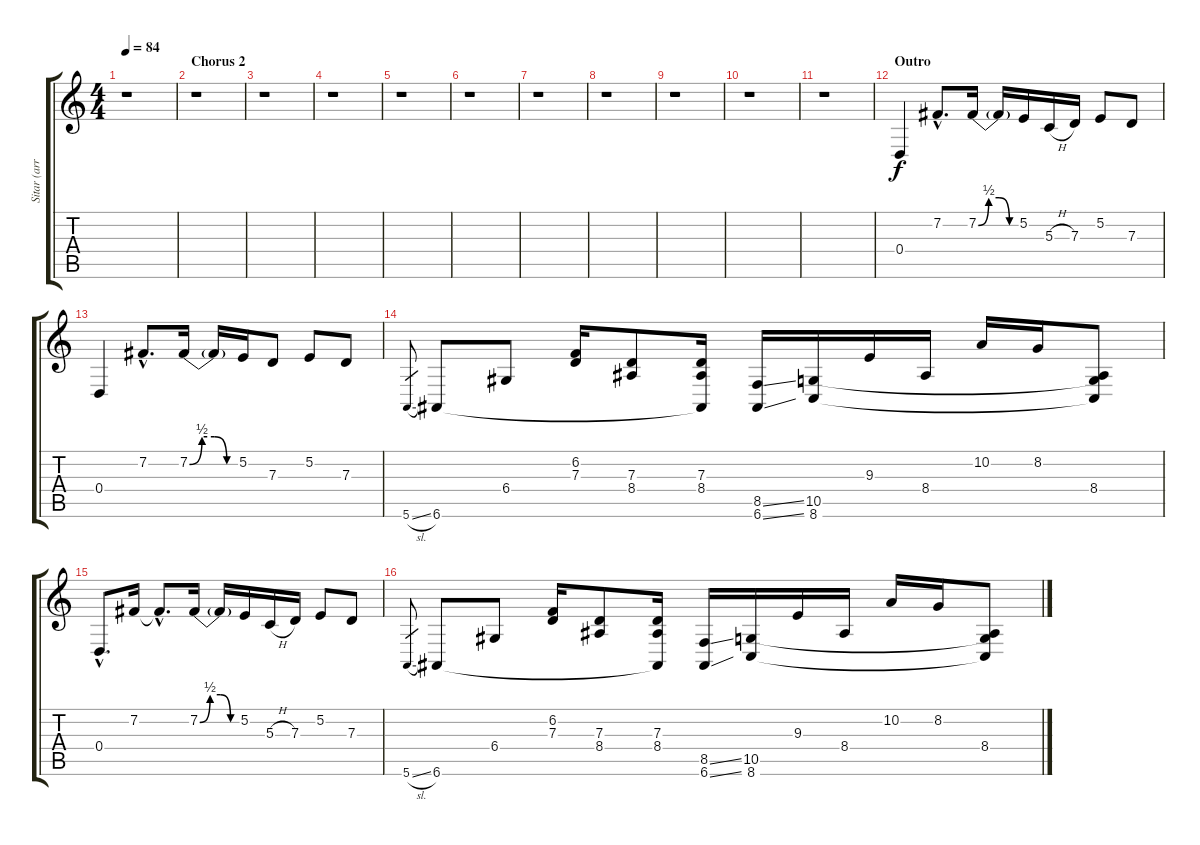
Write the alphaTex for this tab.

\track ("Sitar (arranged)" "Sitar (arr") {instrument sitar}
\staff {score tabs}
\tuning (E4 B3 G3 D3 A2 E2) {hide}
\ts (4 4)
\tempo 84
\clef g2
\ks c
r.1{dy f} |
\section ("" "Chorus 2")
r.1 |
r.1 |
r.1 |
r.1 |
r.1 |
r.1 |
r.1 |
r.1 |
r.1 |
r.1 |
\section ("" "Outro")
0.4.4 7.2{hac}.8{d} 7.2{be (custom 0 0 15 2 30 2 45 0 60 0)}.16 7.2{t}.16 5.2.16 5.3{h}.16 7.3.16 5.2.8 7.3.8 |
0.4.4 7.2{hac}.8{d} 7.2{be (custom 0 0 15 2 30 2 45 0 60 0)}.16 7.2{t}.16 5.2.16 7.3.8 5.2.8 7.3.8 |
5.6{sl}.8{gr} 6.6.8 6.4.8 (6.2 7.3).16 (7.3 8.4).8 (7.3 8.4 6.6{t}).16 (8.5{ss} 6.6{ss}).16 (10.5 8.6).16 9.3.16 8.4.16 10.2.16 8.2.16 (8.4 10.5{t} 8.6{t}).8 |
0.4{hac}.8{d} 7.2.16 7.2{hac t}.8{d} 7.2{be (custom 0 0 15 2 30 2 45 0 60 0)}.16 7.2{t}.16 5.2.16 5.3{h}.16 7.3.16 5.2.8 7.3.8 |
5.6{sl}.8{gr} 6.6.8 6.4.8 (6.2 7.3).16 (7.3 8.4).8 (7.3 8.4 6.6{t}).16 (8.5{ss} 6.6{ss}).16 (10.5 8.6).16 9.3.16 8.4.16 10.2.16 8.2.16 (8.4 10.5{t} 8.6{t}).8
